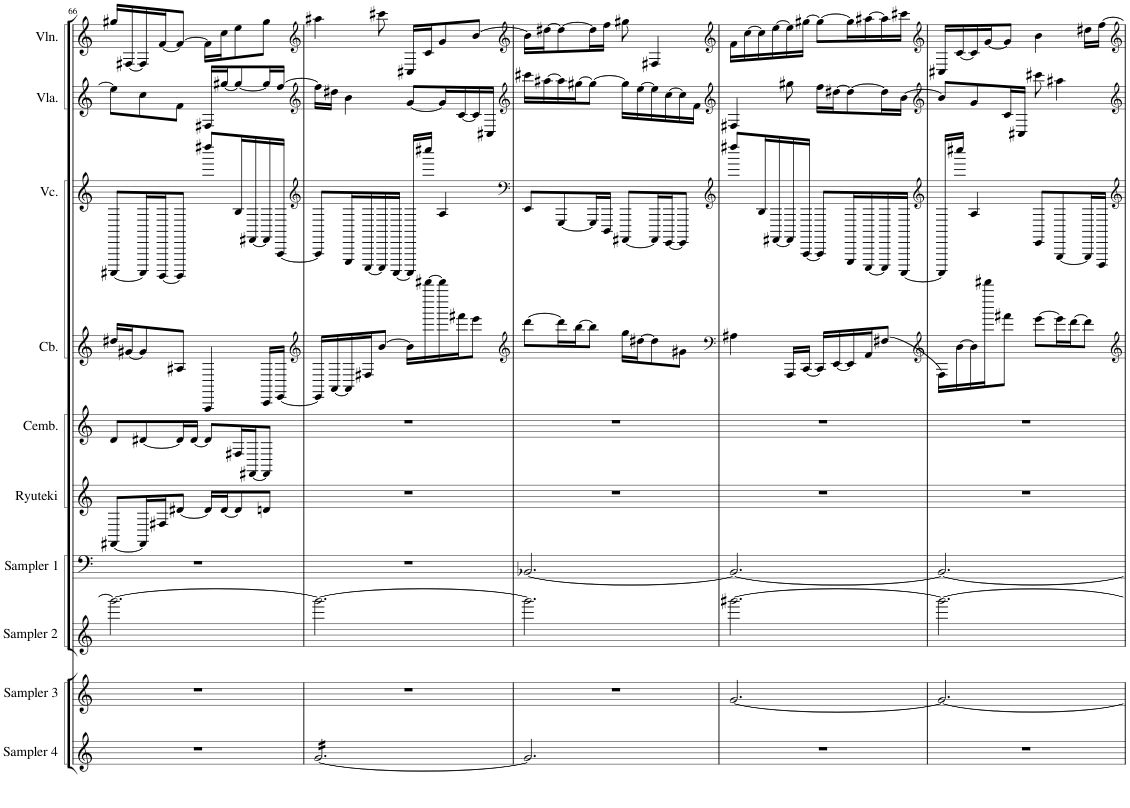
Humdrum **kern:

**kern	**kern	**kern	**kern	**kern	**kern	**kern	**kern	**kern	**kern
*part10	*part9	*part8	*part7	*part6	*part5	*part4	*part3	*part2	*part1
*staff10	*staff9	*staff8	*staff7	*staff6	*staff5	*staff4	*staff3	*staff2	*staff1
*I"Sampler 4	*I"Sampler 3	*I"Sampler 2	*I"Sampler 1	*I"Ryuteki	*I"Cembalo	*I"Contrabass	*I"Violincello	*I"Viola	*I"Violin
*I'Sampler 4	*I'Sampler 3	*I'Sampler 2	*I'Sampler 1	*I'Ryuteki	*I'Cemb.	*I'Cb.	*I'Vc.	*I'Vla.	*I'Vln.
!!LO:PB:g=z
*clefG2	*clefG2	*clefG2	*clefF4	*clefG2	*clefG2	*clefG2	*clefG2	*clefG2	*clefG2
*Trd4c7	*Trd4c7	*	*	*	*	*Trd7c12	*	*	*
*k[]	*k[]	*k[]	*k[]	*k[]	*k[]	*k[]	*k[]	*k[]	*k[]
*M6/8	*M6/8	*M6/8	*M6/8	*M6/8	*M6/8	*M6/8	*M6/8	*M6/8	*M6/8
=66	=66	=66	=66	=66	=66	=66	=66	=66	=66
2.r	2.r	2.ggg#\_	2.r	[8FF#X/L	8d/L	16dd#X/LL	[8AAAA#X/L	8ee\L]	16gg#X/LL
.	.	.	.	.	.	[16g#X/J	.	.	[16F#X/
.	.	.	.	16FF#/L]	[8d#X/	8g#/]	16AAAA#/L]	8cc\	16F#/]
.	.	.	.	16F#X/J	.	.	[16GGGG/J	.	[16f/J
.	.	.	.	[8d#X/J	16d#/L]	8A#X/J	8GGGG/J]	8f\J	8f/J_
.	.	.	.	.	[16d#/JJ	.	.	.	.
.	.	.	.	16d#/LL]	8d#/L]	4AAA/	8dddd#X/L	16F#X/LL	16f\LL]
.	.	.	.	[16d#/J	.	.	.	[16gg#X/J	16cc\J
.	.	.	.	8d#/]	16F#X/L	.	16B/L	8gg#/_	8ee\
.	.	.	.	.	[16FF#X/J	.	[16FF#X/	.	.
.	.	.	.	8dn/J	8FF#/J]	16CC/LL	16FF#/]	16gg#/L]	8gg#\J
.	.	.	.	.	.	[16EE/JJ	[16AAA/JJ	[16ff/JJ	.
=67	=67	=67	=67	=67	=67	=67	=67	=67	=67
*	*	*	*	*	*	*clefG2	*clefG2	*clefG2	*clefG2
*tremolo	*	*	*	*	*	*	*	*	*
[16g/LL	2.r	2.ggg#\_	2.r	2.r	2.r	16EE/LL]	8AAA/L]	16ff\LL]	4aa#X\
16g/	.	.	.	.	.	[16AA/	.	16dd#X\JJ	.
16g/	.	.	.	.	.	16AA/]	16EEE/L	4b\	.
16g/	.	.	.	.	.	16F#X/J	[16CCC/	.	.
16g/	.	.	.	.	.	[8b/J	16CCC/]	.	8ccc#X\
16g/	.	.	.	.	.	.	[16AAAA/JJ	.	.
16g/	.	.	.	.	.	16b\LL]	16AAAA/LL]	[8g/L	16C#X/LL
16g/	.	.	.	.	.	[16ddddd#X\	16cccc#X/JJ	.	16c/J
16g/	.	.	.	.	.	16ddddd#\]	4A/	16g/L]	8g/
16g/	.	.	.	.	.	16fff#X\J	.	[16c/	.
16g/	.	.	.	.	.	8eee\J	.	16c/]	[8b/J
16g/JJ	.	.	.	.	.	.	.	16C#X/JJ	.
*Xtremolo	*	*	*	*	*	*	*	*	*
=68	=68	=68	=68	=68	=68	=68	=68	=68	=68
*	*	*	*	*	*	*clefG2	*clefF4	*clefG2	*clefG2
2.g/]	2.r	2.ggg#\]	[2.BB-X/	2.r	2.r	[8ddd\L	8EE/L	16ccc#X\LL	16b\LL]
.	.	.	.	.	.	.	.	[16aa#X\	[16dd#X\J
.	.	.	.	.	.	16ddd\L]	[8GGG/	16aa#\]	8dd#\_
.	.	.	.	.	.	[16bb\J	.	[16gg#X\J	.
.	.	.	.	.	.	8bb\J]	16GGG/L]	8gg#\J_	16dd#\L]
.	.	.	.	.	.	.	16DDD/JJ	.	16ff\JJ
.	.	.	.	.	.	16gg\LL	[8AAAA#X/L	16gg#\LL]	8gg#X\
.	.	.	.	.	.	[16dd#X\J	.	[16ee\	.
.	.	.	.	.	.	8dd#\]	16AAAA#/L]	16ee\]	4F#X/
.	.	.	.	.	.	.	[16GGGG/J	[16cc\	.
.	.	.	.	.	.	8g#X\J	8GGGG/J]	16cc\]	.
.	.	.	.	.	.	.	.	16f\JJ	.
=69	=69	=69	=69	=69	=69	=69	=69	=69	=69
*	*	*	*	*	*	*clefF4	*clefG2	*clefG2	*clefG2
2.r	[2.g/	[2.ggg#X\	2.BB-/_	2.r	2.r	4A#X\	8dddd#X/L	4F#X/	16f\LL
.	.	.	.	.	.	.	.	.	[16cc\
.	.	.	.	.	.	.	16B/L	.	16cc\]
.	.	.	.	.	.	.	[16FF#X/	.	[16ee\
.	.	.	.	.	.	16AAA/LL	16FF#/]	8gg#X\	16ee\]
.	.	.	.	.	.	[16CC/JJ	[16AAA/JJ	.	[16gg#X\JJ
.	.	.	.	.	.	16CC/LL]	8AAA/L]	16ff\LL	8gg#\L_
.	.	.	.	.	.	[16EE/	.	[16dd#X\J	.
.	.	.	.	.	.	16EE/]	16EEE/L	8dd#\_	16gg#\L]
.	.	.	.	.	.	16AA/J	[16CCC/	.	[16aa#X\
.	.	.	.	.	.	[8F#X/J	16CCC/]	16dd#\L]	16aa#\]
.	.	.	.	.	.	.	[16AAAA/JJ	[16b\JJ	16ccc#X\JJ
=70	=70	=70	=70	=70	=70	=70	=70	=70	=70
*	*	*	*	*	*	*clefG2	*clefG2	*clefG2	*clefG2
2.r	2.g/_	2.ggg#\_	2.BB-/_	2.r	2.r	16F#\LL]	16AAAA/LL]	8b/L]	16C#X/LL
.	.	.	.	.	.	[16b\	16cccc#X/JJ	.	[16c/
.	.	.	.	.	.	16b\]	4A/	8g/	16c/]
.	.	.	.	.	.	16ddddd#X\J	.	.	[16g/J
.	.	.	.	.	.	8fff#X\J	.	16c/L	8g/J]
.	.	.	.	.	.	.	.	16C#X/JJ	.
.	.	.	.	.	.	[8eee\L	8EE/L	8ccc#X\	4b\
.	.	.	.	.	.	16eee\L]	[8GGG/	4aa#X\	.
.	.	.	.	.	.	[16ddd\J	.	.	.
.	.	.	.	.	.	8ddd\J]	16GGG/L]	.	16dd#X\LL
.	.	.	.	.	.	.	16DDD/JJ	.	[16ff\JJ
=	=	=	=	=	=	=	=	=	=
*-	*-	*-	*-	*-	*-	*-	*-	*-	*-
